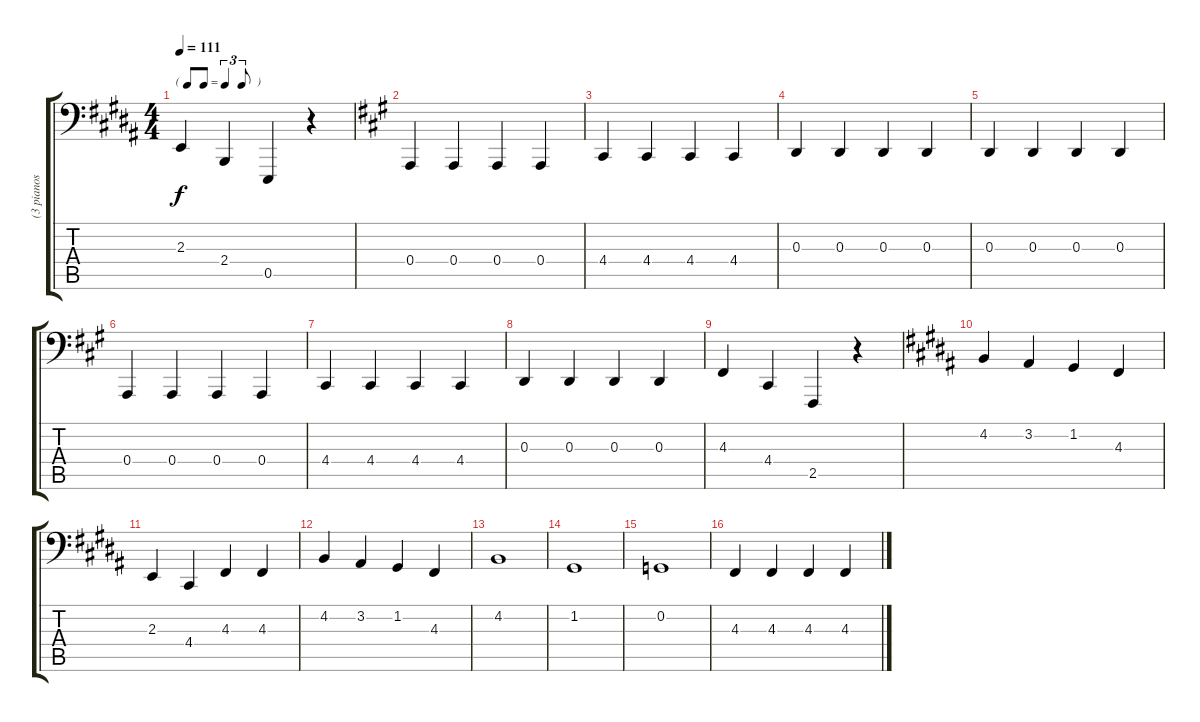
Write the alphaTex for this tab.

\track ("(3 pianos and a harmonium were used)" "(3 pianos ") {instrument brightacousticpiano}
\staff {score tabs}
\tuning (C3 G2 D2 A1 E1 B0) {hide}
\ts (4 4)
\tf triplet8th
\tempo 111
\clef f4
\ks b
2.3.4{dy f} 2.4.4 0.5.4 r.4 |
\ks a
0.4.4 0.4.4 0.4.4 0.4.4 |
4.4.4 4.4.4 4.4.4 4.4.4 |
0.3.4 0.3.4 0.3.4 0.3.4 |
0.3.4 0.3.4 0.3.4 0.3.4 |
0.4.4 0.4.4 0.4.4 0.4.4 |
4.4.4 4.4.4 4.4.4 4.4.4 |
0.3.4 0.3.4 0.3.4 0.3.4 |
4.3.4 4.4.4 2.5.4 r.4 |
\ks b
4.2.4 3.2.4 1.2.4 4.3.4 |
2.3.4 4.4.4 4.3.4 4.3.4 |
4.2.4 3.2.4 1.2.4 4.3.4 |
4.2.1 |
1.2.1 |
0.2.1 |
4.3.4 4.3.4 4.3.4 4.3.4
